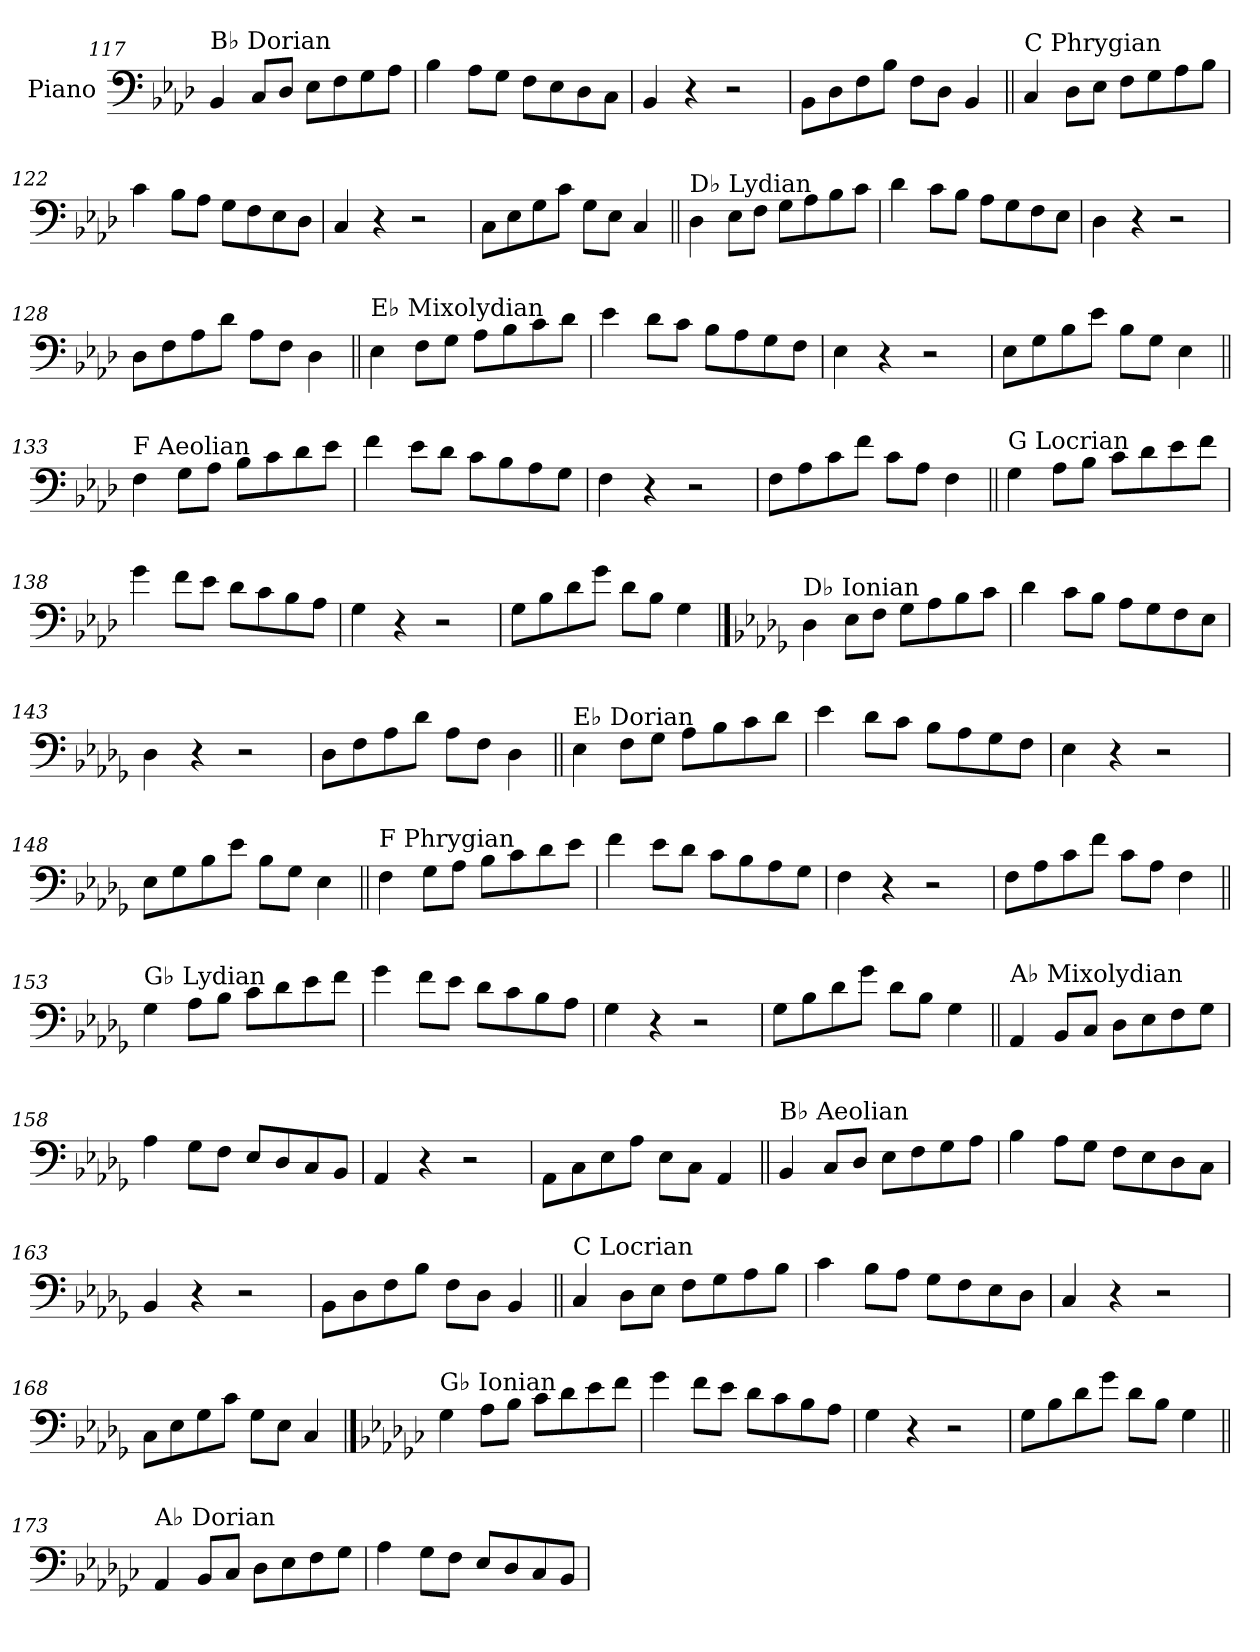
**kern
*part1
*staff1
*I"Piano
*I'Pno.
!!LO:LB:g=z
*clefF4
*k[b-e-a-d-]
=117
!LO:TX:a:t=B♭ Dorian
4BB-/
8C/L
8D-/J
8E-\L
8F\
8G\
8A-\J
=118
4B-\
8A-\L
8G\J
8F\L
8E-\
8D-\
8C\J
=119
4BB-/
4r
2r
=120
8BB-\L
8D-\
8F\
8B-\J
8F\L
8D-\J
4BB-/
!!LO:LB:g=z
=121||
!LO:TX:a:t=C Phrygian
4C/
8D-\L
8E-\J
8F\L
8G\
8A-\
8B-\J
=122
4c\
8B-\L
8A-\J
8G\L
8F\
8E-\
8D-\J
=123
4C/
4r
2r
=124
8C\L
8E-\
8G\
8c\J
8G\L
8E-\J
4C/
!!LO:LB:g=z
=125||
!LO:TX:a:t=D♭ Lydian
4D-\
8E-\L
8F\J
8G\L
8A-\
8B-\
8c\J
=126
4d-\
8c\L
8B-\J
8A-\L
8G\
8F\
8E-\J
=127
4D-\
4r
2r
=128
8D-\L
8F\
8A-\
8d-\J
8A-\L
8F\J
4D-\
!!LO:LB:g=z
=129||
!LO:TX:a:t=E♭ Mixolydian
4E-\
8F\L
8G\J
8A-\L
8B-\
8c\
8d-\J
=130
4e-\
8d-\L
8c\J
8B-\L
8A-\
8G\
8F\J
=131
4E-\
4r
2r
=132
8E-\L
8G\
8B-\
8e-\J
8B-\L
8G\J
4E-\
!!LO:LB:g=z
=133||
!LO:TX:a:t=F Aeolian
4F\
8G\L
8A-\J
8B-\L
8c\
8d-\
8e-\J
=134
4f\
8e-\L
8d-\J
8c\L
8B-\
8A-\
8G\J
=135
4F\
4r
2r
=136
8F\L
8A-\
8c\
8f\J
8c\L
8A-\J
4F\
!!LO:LB:g=z
=137||
!LO:TX:a:t=G Locrian
4G\
8A-\L
8B-\J
8c\L
8d-\
8e-\
8f\J
=138
4g\
8f\L
8e-\J
8d-\L
8c\
8B-\
8A-\J
=139
4G\
4r
2r
=140
8G\L
8B-\
8d-\
8g\J
8d-\L
8B-\J
4G\
!!LO:PB:g=z
==141
*k[b-e-a-d-g-]
!LO:TX:a:t=D♭ Ionian
4D-\
8E-\L
8F\J
8G-\L
8A-\
8B-\
8c\J
=142
4d-\
8c\L
8B-\J
8A-\L
8G-\
8F\
8E-\J
=143
4D-\
4r
2r
=144
8D-\L
8F\
8A-\
8d-\J
8A-\L
8F\J
4D-\
!!LO:LB:g=z
=145||
!LO:TX:a:t=E♭ Dorian
4E-\
8F\L
8G-\J
8A-\L
8B-\
8c\
8d-\J
=146
4e-\
8d-\L
8c\J
8B-\L
8A-\
8G-\
8F\J
=147
4E-\
4r
2r
=148
8E-\L
8G-\
8B-\
8e-\J
8B-\L
8G-\J
4E-\
!!LO:LB:g=z
=149||
!LO:TX:a:t=F Phrygian
4F\
8G-\L
8A-\J
8B-\L
8c\
8d-\
8e-\J
=150
4f\
8e-\L
8d-\J
8c\L
8B-\
8A-\
8G-\J
=151
4F\
4r
2r
=152
8F\L
8A-\
8c\
8f\J
8c\L
8A-\J
4F\
!!LO:LB:g=z
=153||
!LO:TX:a:t=G♭ Lydian
4G-\
8A-\L
8B-\J
8c\L
8d-\
8e-\
8f\J
=154
4g-\
8f\L
8e-\J
8d-\L
8c\
8B-\
8A-\J
=155
4G-\
4r
2r
=156
8G-\L
8B-\
8d-\
8g-\J
8d-\L
8B-\J
4G-\
!!LO:LB:g=z
=157||
!LO:TX:a:t=A♭ Mixolydian
4AA-/
8BB-/L
8C/J
8D-\L
8E-\
8F\
8G-\J
=158
4A-\
8G-\L
8F\J
8E-/L
8D-/
8C/
8BB-/J
=159
4AA-/
4r
2r
=160
8AA-\L
8C\
8E-\
8A-\J
8E-\L
8C\J
4AA-/
!!LO:LB:g=z
=161||
!LO:TX:a:t=B♭ Aeolian
4BB-/
8C/L
8D-/J
8E-\L
8F\
8G-\
8A-\J
=162
4B-\
8A-\L
8G-\J
8F\L
8E-\
8D-\
8C\J
=163
4BB-/
4r
2r
=164
8BB-\L
8D-\
8F\
8B-\J
8F\L
8D-\J
4BB-/
!!LO:LB:g=z
=165||
!LO:TX:a:t=C Locrian
4C/
8D-\L
8E-\J
8F\L
8G-\
8A-\
8B-\J
=166
4c\
8B-\L
8A-\J
8G-\L
8F\
8E-\
8D-\J
=167
4C/
4r
2r
=168
8C\L
8E-\
8G-\
8c\J
8G-\L
8E-\J
4C/
!!LO:PB:g=z
==169
*k[b-e-a-d-g-c-]
!LO:TX:a:t=G♭ Ionian
4G-\
8A-\L
8B-\J
8c-\L
8d-\
8e-\
8f\J
=170
4g-\
8f\L
8e-\J
8d-\L
8c-\
8B-\
8A-\J
=171
4G-\
4r
2r
=172
8G-\L
8B-\
8d-\
8g-\J
8d-\L
8B-\J
4G-\
!!LO:LB:g=z
=173||
!LO:TX:a:t=A♭ Dorian
4AA-/
8BB-/L
8C-/J
8D-\L
8E-\
8F\
8G-\J
=174
4A-\
8G-\L
8F\J
8E-/L
8D-/
8C-/
8BB-/J
=
*-
